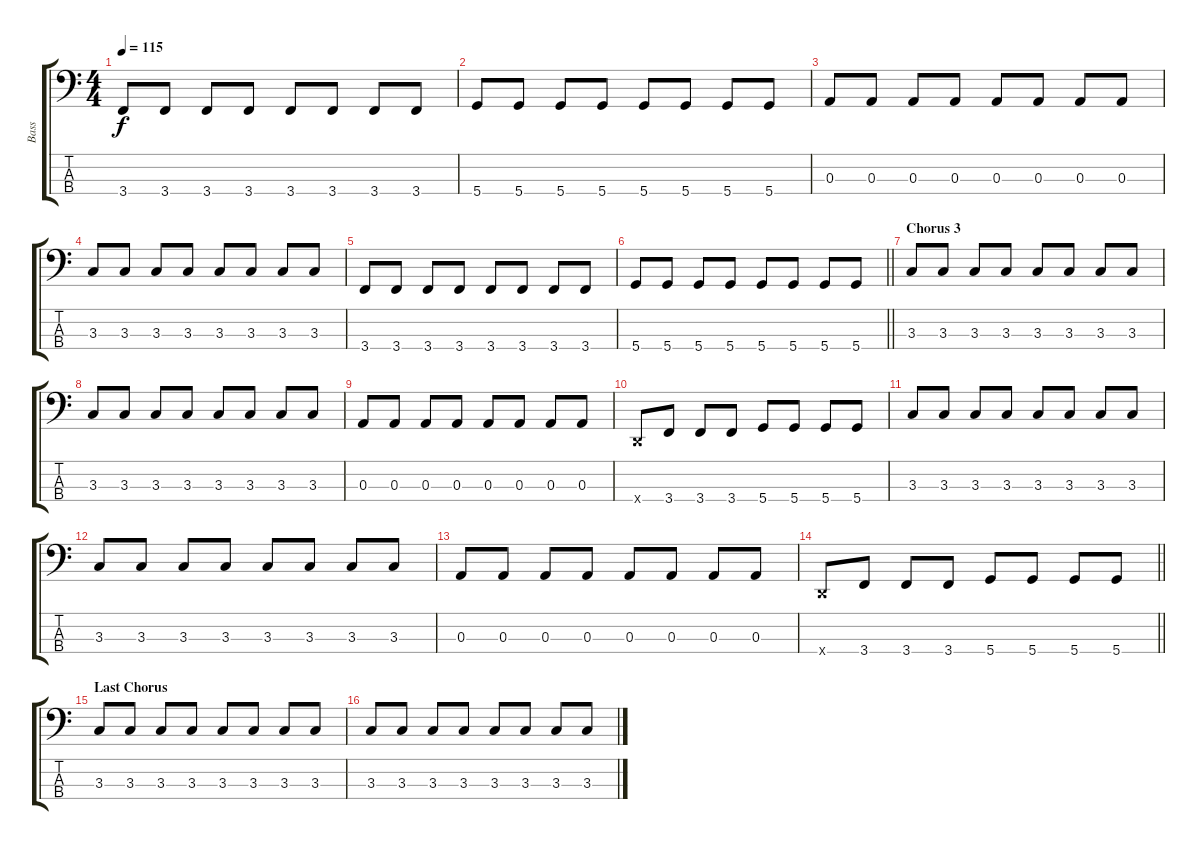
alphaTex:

\track ("Bass" "Bass") {instrument electricbasspick}
\staff {score tabs}
\tuning (G2 D2 A1 D1) {hide}
\ts (4 4)
\tempo 115
\clef f4
\ks c
3.4.8{dy f} 3.4.8 3.4.8 3.4.8 3.4.8 3.4.8 3.4.8 3.4.8 |
5.4.8 5.4.8 5.4.8 5.4.8 5.4.8 5.4.8 5.4.8 5.4.8 |
0.3.8 0.3.8 0.3.8 0.3.8 0.3.8 0.3.8 0.3.8 0.3.8 |
3.3.8 3.3.8 3.3.8 3.3.8 3.3.8 3.3.8 3.3.8 3.3.8 |
3.4.8 3.4.8 3.4.8 3.4.8 3.4.8 3.4.8 3.4.8 3.4.8 |
\barLineRight lightlight
5.4.8 5.4.8 5.4.8 5.4.8 5.4.8 5.4.8 5.4.8 5.4.8 |
\section ("" "Chorus 3")
3.3.8 3.3.8 3.3.8 3.3.8 3.3.8 3.3.8 3.3.8 3.3.8 |
3.3.8 3.3.8 3.3.8 3.3.8 3.3.8 3.3.8 3.3.8 3.3.8 |
0.3.8 0.3.8 0.3.8 0.3.8 0.3.8 0.3.8 0.3.8 0.3.8 |
0.4{x}.8 3.4.8 3.4.8 3.4.8 5.4.8 5.4.8 5.4.8 5.4.8 |
3.3.8 3.3.8 3.3.8 3.3.8 3.3.8 3.3.8 3.3.8 3.3.8 |
3.3.8 3.3.8 3.3.8 3.3.8 3.3.8 3.3.8 3.3.8 3.3.8 |
0.3.8 0.3.8 0.3.8 0.3.8 0.3.8 0.3.8 0.3.8 0.3.8 |
\barLineRight lightlight
0.4{x}.8 3.4.8 3.4.8 3.4.8 5.4.8 5.4.8 5.4.8 5.4.8 |
\section ("" "Last Chorus")
3.3.8 3.3.8 3.3.8 3.3.8 3.3.8 3.3.8 3.3.8 3.3.8 |
3.3.8 3.3.8 3.3.8 3.3.8 3.3.8 3.3.8 3.3.8 3.3.8
